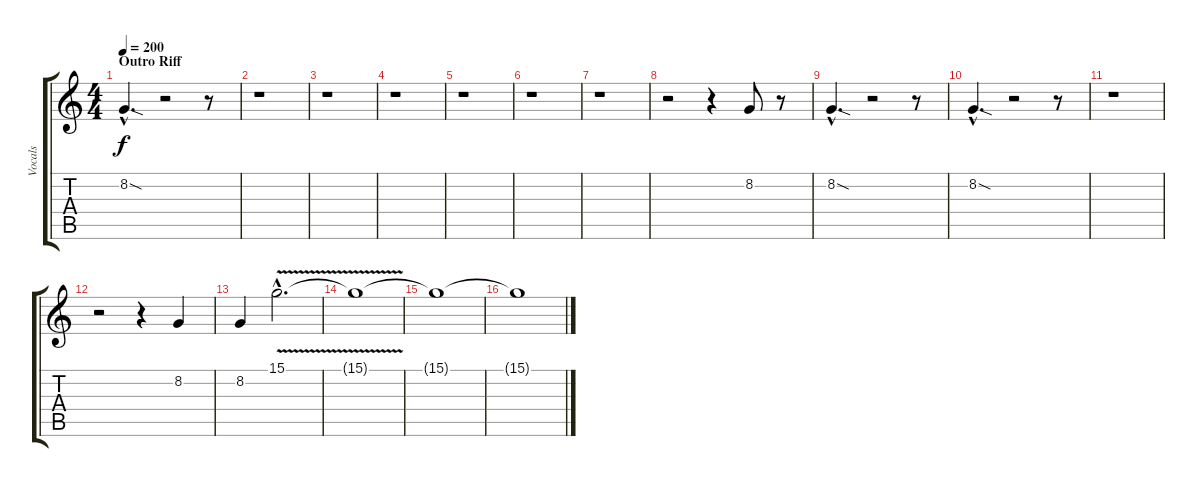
\track ("Vocals" "Vocals") {instrument lead2sawtooth}
\staff {score tabs}
\tuning (E4 B3 G3 D3 A2 E2) {hide}
\ts (4 4)
\section ("" "Outro Riff")
\tempo 200
\clef g2
\ks c
8.2{sod hac}.4{d dy f} r.2 r.8 |
r.1 |
r.1 |
r.1 |
r.1 |
r.1 |
r.1 |
r.2 r.4 8.2.8 r.8 |
8.2{sod hac}.4{d} r.2 r.8 |
8.2{sod hac}.4{d} r.2 r.8 |
r.1 |
r.2 r.4 8.2.4 |
8.2.4 15.1{v hac}.2{d} |
15.1{t}.1 |
15.1{t}.1{volume 0} |
15.1{t}.1
